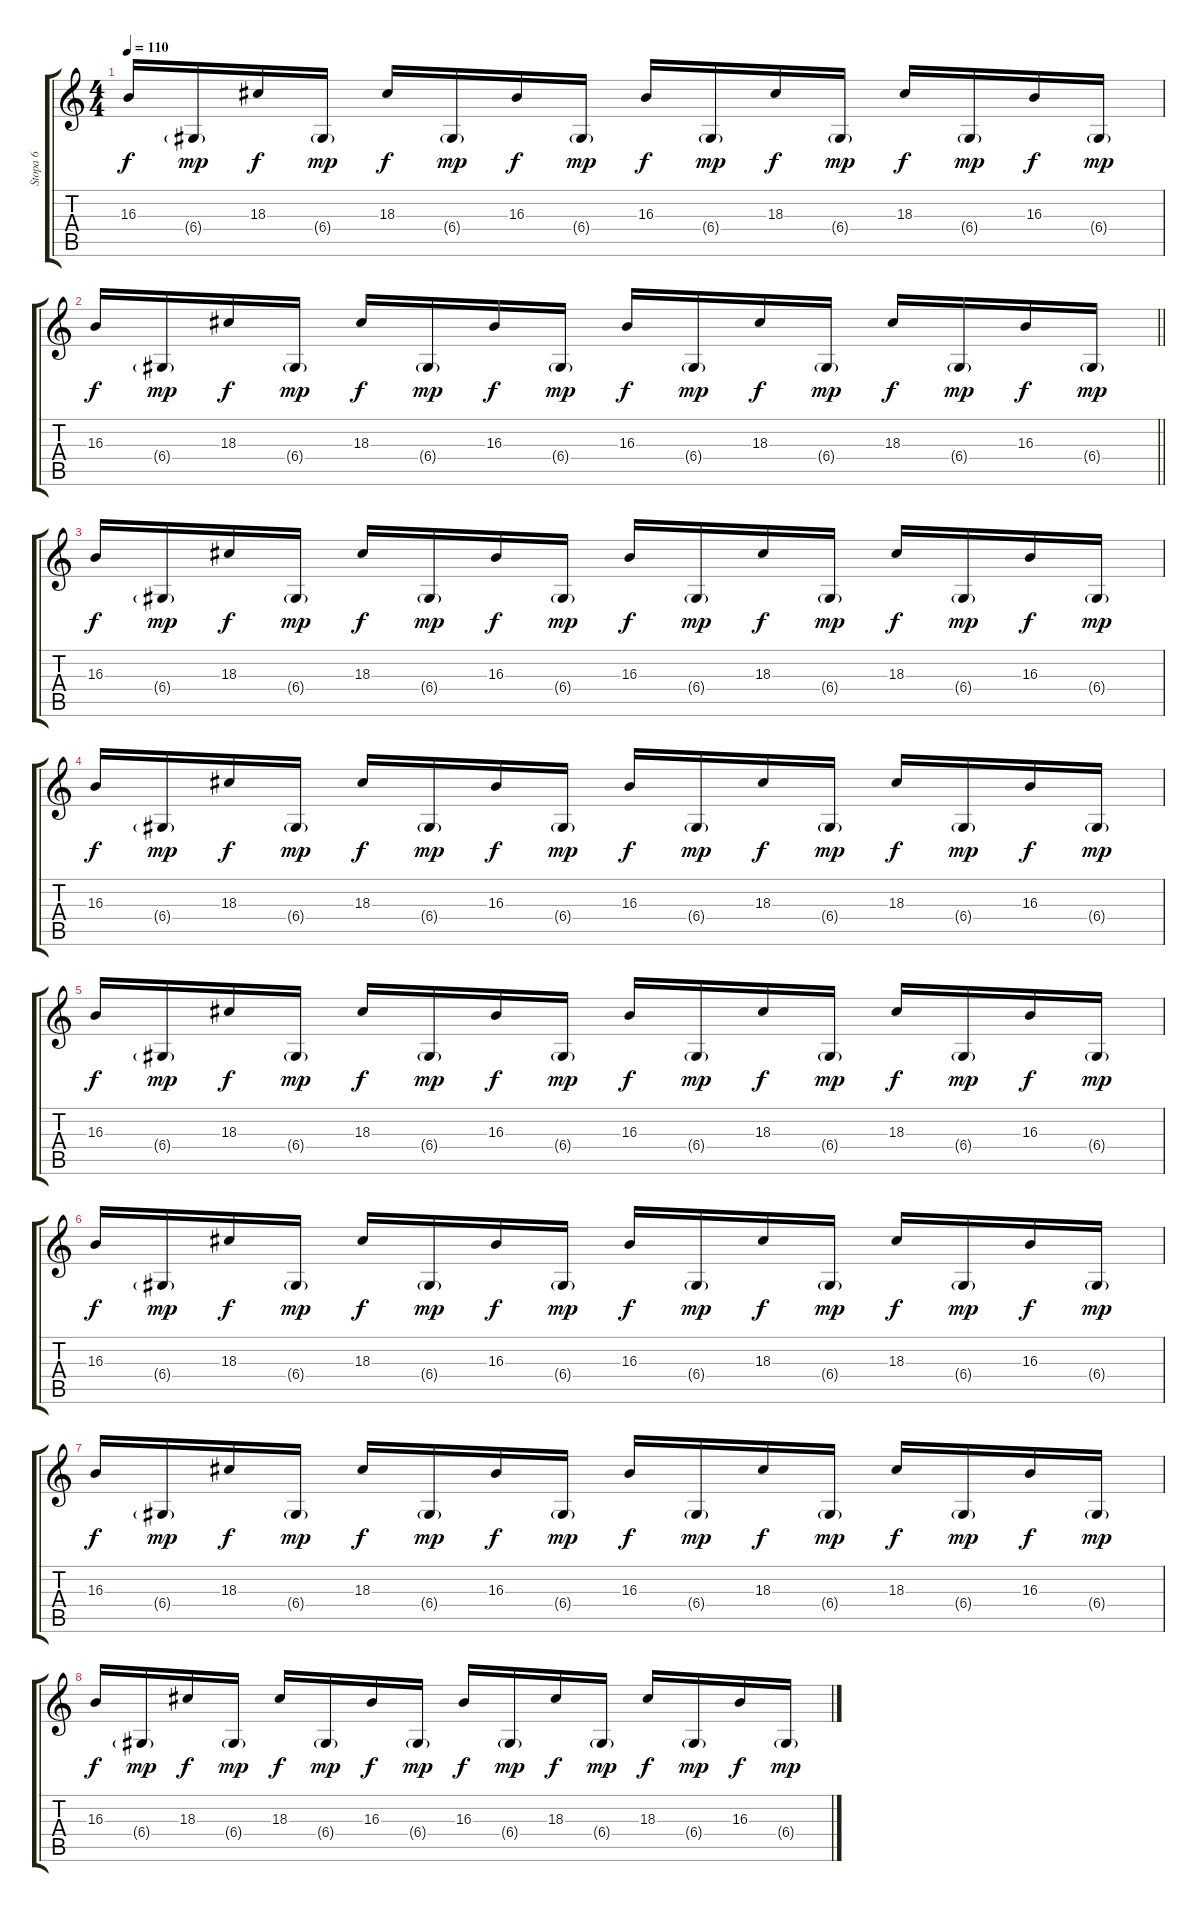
\track ("Stopa 6" "Stopa 6") {instrument stringensemble1}
\staff {score tabs}
\tuning (E4 B3 G3 D3 A2 E2) {hide}
\ts (4 4)
\tempo 110
\clef g2
\ks c
16.3.16{dy f} 6.4{g}.16{dy mp} 18.3.16{dy f} 6.4{g}.16{dy mp} 18.3.16{dy f} 6.4{g}.16{dy mp} 16.3.16{dy f} 6.4{g}.16{dy mp} 16.3.16{dy f} 6.4{g}.16{dy mp} 18.3.16{dy f} 6.4{g}.16{dy mp} 18.3.16{dy f} 6.4{g}.16{dy mp} 16.3.16{dy f} 6.4{g}.16{dy mp} |
\barLineRight lightlight
16.3.16{dy f} 6.4{g}.16{dy mp} 18.3.16{dy f} 6.4{g}.16{dy mp} 18.3.16{dy f} 6.4{g}.16{dy mp} 16.3.16{dy f} 6.4{g}.16{dy mp} 16.3.16{dy f} 6.4{g}.16{dy mp} 18.3.16{dy f} 6.4{g}.16{dy mp} 18.3.16{dy f} 6.4{g}.16{dy mp} 16.3.16{dy f} 6.4{g}.16{dy mp} |
\section ("" "")
16.3.16{dy f} 6.4{g}.16{dy mp} 18.3.16{dy f} 6.4{g}.16{dy mp} 18.3.16{dy f} 6.4{g}.16{dy mp} 16.3.16{dy f} 6.4{g}.16{dy mp} 16.3.16{dy f} 6.4{g}.16{dy mp} 18.3.16{dy f} 6.4{g}.16{dy mp} 18.3.16{dy f} 6.4{g}.16{dy mp} 16.3.16{dy f} 6.4{g}.16{dy mp} |
16.3.16{dy f} 6.4{g}.16{dy mp} 18.3.16{dy f} 6.4{g}.16{dy mp} 18.3.16{dy f} 6.4{g}.16{dy mp} 16.3.16{dy f} 6.4{g}.16{dy mp} 16.3.16{dy f} 6.4{g}.16{dy mp} 18.3.16{dy f} 6.4{g}.16{dy mp} 18.3.16{dy f} 6.4{g}.16{dy mp} 16.3.16{dy f} 6.4{g}.16{dy mp} |
16.3.16{dy f} 6.4{g}.16{dy mp} 18.3.16{dy f} 6.4{g}.16{dy mp} 18.3.16{dy f} 6.4{g}.16{dy mp} 16.3.16{dy f} 6.4{g}.16{dy mp} 16.3.16{dy f} 6.4{g}.16{dy mp} 18.3.16{dy f} 6.4{g}.16{dy mp} 18.3.16{dy f} 6.4{g}.16{dy mp} 16.3.16{dy f} 6.4{g}.16{dy mp} |
16.3.16{dy f} 6.4{g}.16{dy mp} 18.3.16{dy f} 6.4{g}.16{dy mp} 18.3.16{dy f} 6.4{g}.16{dy mp} 16.3.16{dy f} 6.4{g}.16{dy mp} 16.3.16{dy f} 6.4{g}.16{dy mp} 18.3.16{dy f} 6.4{g}.16{dy mp} 18.3.16{dy f} 6.4{g}.16{dy mp} 16.3.16{dy f} 6.4{g}.16{dy mp} |
16.3.16{dy f} 6.4{g}.16{dy mp} 18.3.16{dy f} 6.4{g}.16{dy mp} 18.3.16{dy f} 6.4{g}.16{dy mp} 16.3.16{dy f} 6.4{g}.16{dy mp} 16.3.16{dy f} 6.4{g}.16{dy mp} 18.3.16{dy f} 6.4{g}.16{dy mp} 18.3.16{dy f} 6.4{g}.16{dy mp} 16.3.16{dy f} 6.4{g}.16{dy mp} |
16.3.16{dy f} 6.4{g}.16{dy mp} 18.3.16{dy f} 6.4{g}.16{dy mp} 18.3.16{dy f} 6.4{g}.16{dy mp} 16.3.16{dy f} 6.4{g}.16{dy mp} 16.3.16{dy f} 6.4{g}.16{dy mp} 18.3.16{dy f} 6.4{g}.16{dy mp} 18.3.16{dy f} 6.4{g}.16{dy mp} 16.3.16{dy f} 6.4{g}.16{dy mp}
